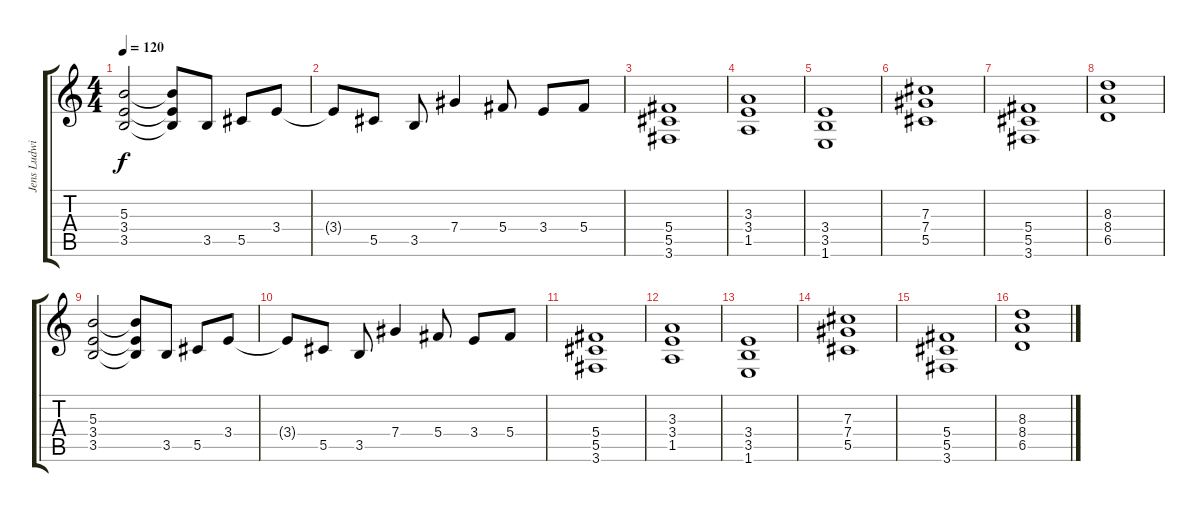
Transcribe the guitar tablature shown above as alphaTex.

\track ("Jens Ludwig (Lead Guitar)" "Jens Ludwi") {instrument overdrivenguitar}
\staff {score tabs}
\tuning (Eb4 Bb3 Gb3 Db3 Ab2 Eb2) {hide}
\ts (4 4)
\tempo 120
\clef g2
\ks c
(5.3 3.4 3.5).2{dy f} (5.3{t} 3.4{t} 3.5{t}).8 3.5.8 5.5.8 3.4.8 |
3.4{t}.8 5.5.8 3.5.8 7.4.4 5.4.8 3.4.8 5.4.8 |
(5.4 5.5 3.6).1 |
(3.3 3.4 1.5).1 |
(3.4 3.5 1.6).1 |
(7.3 7.4 5.5).1 |
(5.4 5.5 3.6).1 |
(8.3 8.4 6.5).1 |
(5.3 3.4 3.5).2 (5.3{t} 3.4{t} 3.5{t}).8 3.5.8 5.5.8 3.4.8 |
3.4{t}.8 5.5.8 3.5.8 7.4.4 5.4.8 3.4.8 5.4.8 |
(5.4 5.5 3.6).1 |
(3.3 3.4 1.5).1 |
(3.4 3.5 1.6).1 |
(7.3 7.4 5.5).1 |
(5.4 5.5 3.6).1 |
(8.3 8.4 6.5).1
